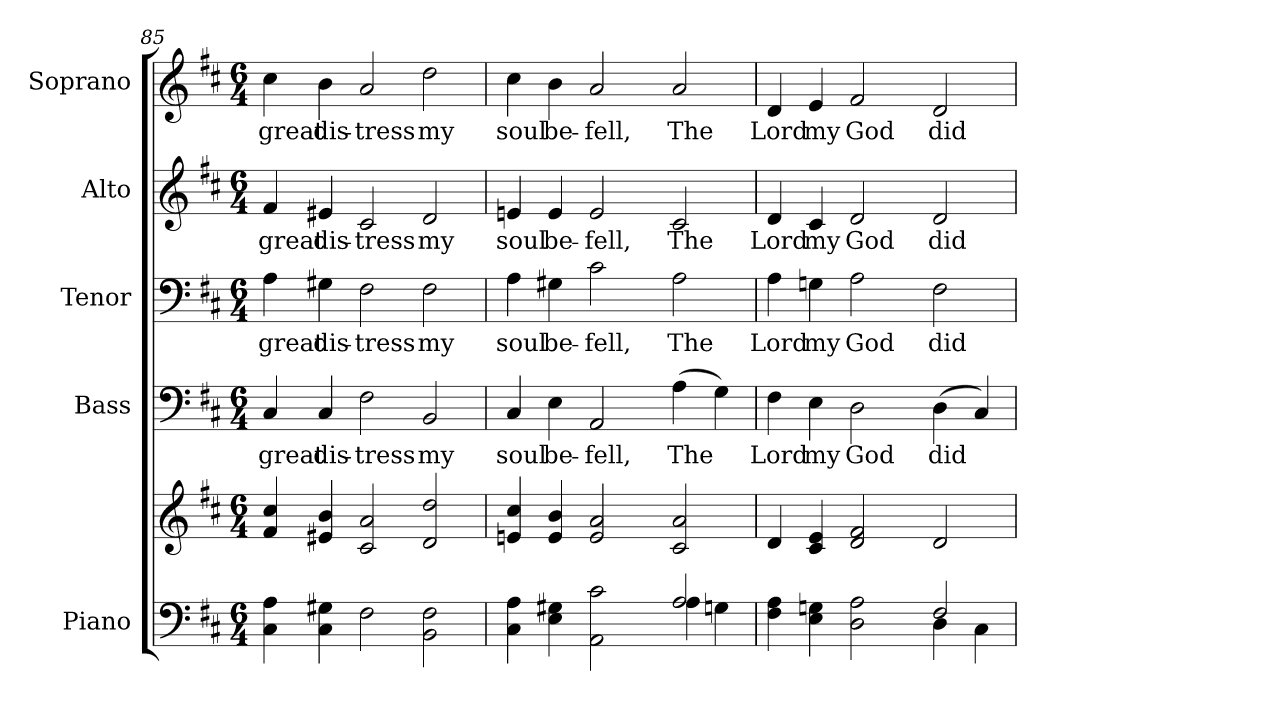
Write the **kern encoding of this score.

**kern	**kern	**kern	**text	**kern	**text	**kern	**text	**kern	**text
*part5	*part5	*part4	*part4	*part3	*part3	*part2	*part2	*part1	*part1
*staff6	*staff5	*staff4	*staff4	*staff3	*staff3	*staff2	*staff2	*staff1	*staff1
*I"Piano	*	*I"Bass	*	*I"Tenor	*	*I"Alto	*	*I"Soprano	*
*I'Pno.	*	*I'B.	*	*I'T.	*	*I'A.	*	*I'S.	*
!!LO:PB:g=z
*clefF4	*clefG2	*clefF4	*	*clefF4	*	*clefG2	*	*clefG2	*
*k[f#c#]	*k[f#c#]	*k[f#c#]	*	*k[f#c#]	*	*k[f#c#]	*	*k[f#c#]	*
*D:	*D:	*D:	*	*D:	*	*D:	*	*D:	*
*M6/4	*M6/4	*M6/4	*	*M6/4	*	*M6/4	*	*M6/4	*
=85	=85	=85	=85	=85	=85	=85	=85	=85	=85
!	!	!	!LO:LY:b:color=#000000	!	!	!	!	!	!
!	!	!	!	!	!LO:LY:b:color=#000000	!	!	!	!
!	!	!	!	!	!	!	!LO:LY:b:color=#000000	!	!
!	!	!	!	!	!	!	!	!	!LO:LY:b:color=#000000
4C#i\ 4Ai	4f#i/ 4cc#i	4C#i/	great	4Ai\	great	4f#i/	great	4cc#i\	great
!	!	!	!LO:LY:b:color=#000000	!	!	!	!	!	!
!	!	!	!	!	!LO:LY:b:color=#000000	!	!	!	!
!	!	!	!	!	!	!	!LO:LY:b:color=#000000	!	!
!	!	!	!	!	!	!	!	!	!LO:LY:b:color=#000000
4C#i\ 4G#Xi	4e#Xi/ 4bi	4C#i/	dis-	4G#Xi\	dis-	4e#Xi/	dis-	4bi\	dis-
!	!	!	!LO:LY:b:color=#000000	!	!	!	!	!	!
!	!	!	!	!	!LO:LY:b:color=#000000	!	!	!	!
!	!	!	!	!	!	!	!LO:LY:b:color=#000000	!	!
!	!	!	!	!	!	!	!	!	!LO:LY:b:color=#000000
2F#i\	2c#i/ 2ai	2F#i\	-tress	2F#i\	-tress	2c#i/	-tress	2ai/	-tress
!	!	!	!LO:LY:b:color=#000000	!	!	!	!	!	!
!	!	!	!	!	!LO:LY:b:color=#000000	!	!	!	!
!	!	!	!	!	!	!	!LO:LY:b:color=#000000	!	!
!	!	!	!	!	!	!	!	!	!LO:LY:b:color=#000000
2BBi\ 2F#i	2di/ 2ddi	2BBi/	my	2F#i\	my	2di/	my	2ddi\	my
=86	=86	=86	=86	=86	=86	=86	=86	=86	=86
*^	*	*	*	*	*	*	*	*	*
!	!	!	!	!LO:LY:b:color=#000000	!	!	!	!	!	!
!	!	!	!	!	!	!LO:LY:b:color=#000000	!	!	!	!
!	!	!	!	!	!	!	!	!LO:LY:b:color=#000000	!	!
!	!	!	!	!	!	!	!	!	!	!LO:LY:b:color=#000000
4C#i\ 4Ai	2.ryy	4eni/ 4cc#i	4C#i/	soul	4Ai\	soul	4eni/	soul	4cc#i\	soul
!	!	!	!	!LO:LY:b:color=#000000	!	!	!	!	!	!
!	!	!	!	!	!	!LO:LY:b:color=#000000	!	!	!	!
!	!	!	!	!	!	!	!	!LO:LY:b:color=#000000	!	!
!	!	!	!	!	!	!	!	!	!	!LO:LY:b:color=#000000
4Ei\ 4G#Xi	.	4ei/ 4bi	4Ei\	be-	4G#Xi\	be-	4ei/	be-	4bi\	be-
!	!	!	!	!LO:LY:b:color=#000000	!	!	!	!	!	!
!	!	!	!	!	!	!LO:LY:b:color=#000000	!	!	!	!
!	!	!	!	!	!	!	!	!LO:LY:b:color=#000000	!	!
!	!	!	!	!	!	!	!	!	!	!LO:LY:b:color=#000000
2AAi\ 2c#i	.	2ei/ 2ai	2AAi/	-fell,	2c#i\	-fell,	2ei/	-fell,	2ai/	-fell,
.	4ryy	.	.	.	.	.	.	.	.	.
!	!	!	!	!LO:LY:b:color=#000000	!	!	!	!	!	!
!	!	!	!	!	!	!LO:LY:b:color=#000000	!	!	!	!
!	!	!	!	!	!	!	!	!LO:LY:b:color=#000000	!	!
!	!	!	!	!	!	!	!	!	!	!LO:LY:b:color=#000000
2Ai/	4Ai\	2c#i/ 2ai	(4Ai\	The	2Ai\	The	2c#i/	The	2ai/	The
.	4Gni\	.	4Gi\)	.	.	.	.	.	.	.
!!LO:PB:g=z
=87	=87	=87	=87	=87	=87	=87	=87	=87	=87	=87
!	!	!	!	!LO:LY:b:color=#000000	!	!	!	!	!	!
!	!	!	!	!	!	!LO:LY:b:color=#000000	!	!	!	!
!	!	!	!	!	!	!	!	!LO:LY:b:color=#000000	!	!
!	!	!	!	!	!	!	!	!	!	!LO:LY:b:color=#000000
4F#i\ 4Ai	2.ryy	4di/	4F#i\	Lord	4Ai\	Lord	4di/	Lord	4di/	Lord
!	!	!	!	!LO:LY:b:color=#000000	!	!	!	!	!	!
!	!	!	!	!	!	!LO:LY:b:color=#000000	!	!	!	!
!	!	!	!	!	!	!	!	!LO:LY:b:color=#000000	!	!
!	!	!	!	!	!	!	!	!	!	!LO:LY:b:color=#000000
4Ei\ 4Gni	.	4c#i/ 4ei	4Ei\	my	4Gni\	my	4c#i/	my	4ei/	my
!	!	!	!	!LO:LY:b:color=#000000	!	!	!	!	!	!
!	!	!	!	!	!	!LO:LY:b:color=#000000	!	!	!	!
!	!	!	!	!	!	!	!	!LO:LY:b:color=#000000	!	!
!	!	!	!	!	!	!	!	!	!	!LO:LY:b:color=#000000
2Di\ 2Ai	.	2di/ 2f#i	2Di\	God	2Ai\	God	2di/	God	2f#i/	God
.	4ryy	.	.	.	.	.	.	.	.	.
!	!	!	!	!LO:LY:b:color=#000000	!	!	!	!	!	!
!	!	!	!	!	!	!LO:LY:b:color=#000000	!	!	!	!
!	!	!	!	!	!	!	!	!LO:LY:b:color=#000000	!	!
!	!	!	!	!	!	!	!	!	!	!LO:LY:b:color=#000000
2F#i/	4Di\	2di/	(4Di\	did	2F#i\	did	2di/	did	2di/	did
.	4C#i\	.	4C#i/)	.	.	.	.	.	.	.
*v	*v	*	*	*	*	*	*	*	*	*
=	=	=	=	=	=	=	=	=	=
*-	*-	*-	*-	*-	*-	*-	*-	*-	*-
